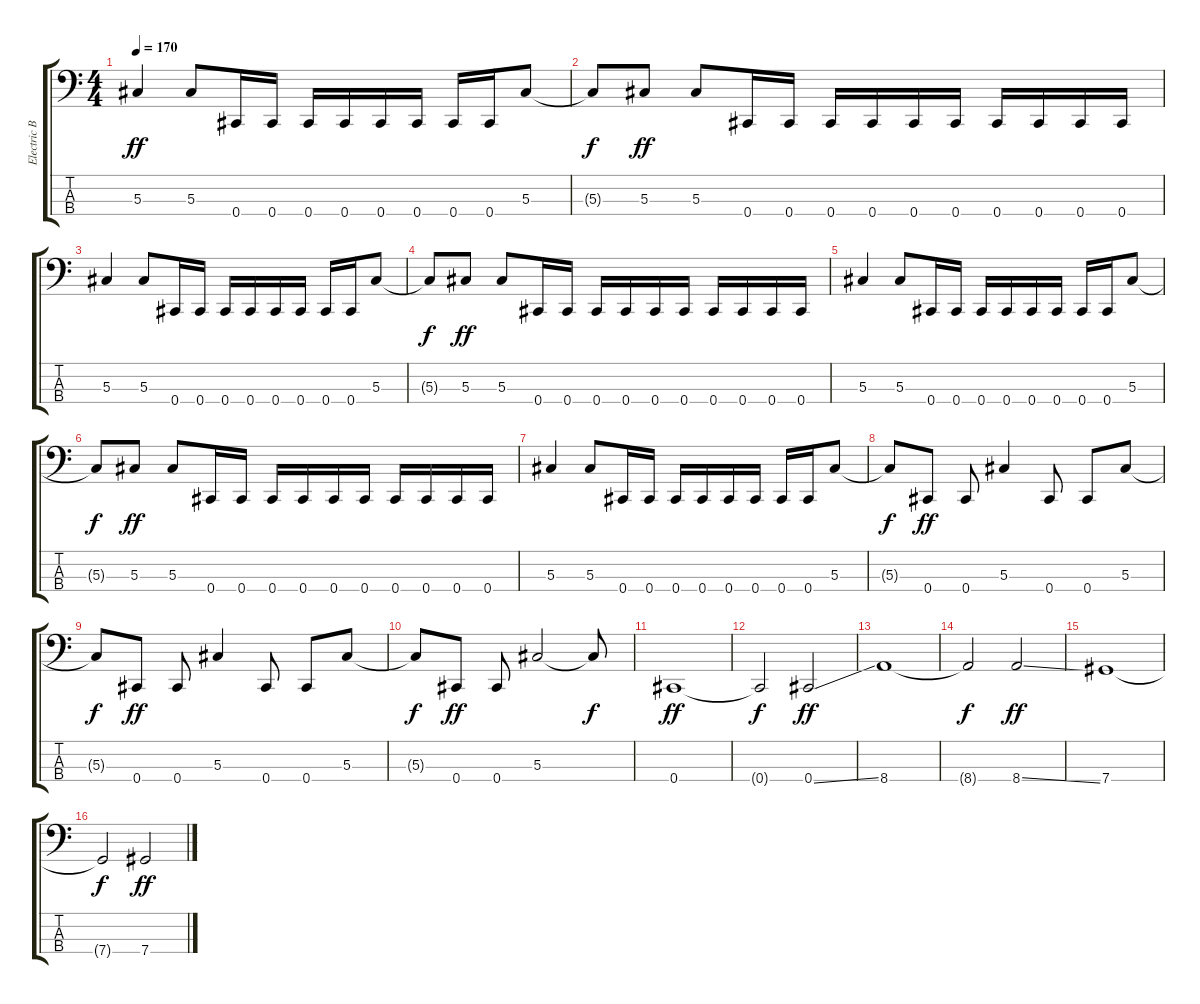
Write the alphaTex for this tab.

\track ("Electric Bass" "Electric B") {instrument electricbassfinger}
\staff {score tabs}
\tuning (Gb2 Db2 Ab1 Db1) {hide}
\ts (4 4)
\tempo 170
\clef f4
\ks c
5.3.4{dy ff} 5.3.8 0.4.16 0.4.16 0.4.16 0.4.16 0.4.16 0.4.16 0.4.16 0.4.16 5.3.8 |
5.3{t}.8{dy f} 5.3.8{dy ff} 5.3.8 0.4.16 0.4.16 0.4.16 0.4.16 0.4.16 0.4.16 0.4.16 0.4.16 0.4.16 0.4.16 |
5.3.4 5.3.8 0.4.16 0.4.16 0.4.16 0.4.16 0.4.16 0.4.16 0.4.16 0.4.16 5.3.8 |
5.3{t}.8{dy f} 5.3.8{dy ff} 5.3.8 0.4.16 0.4.16 0.4.16 0.4.16 0.4.16 0.4.16 0.4.16 0.4.16 0.4.16 0.4.16 |
5.3.4 5.3.8 0.4.16 0.4.16 0.4.16 0.4.16 0.4.16 0.4.16 0.4.16 0.4.16 5.3.8 |
5.3{t}.8{dy f} 5.3.8{dy ff} 5.3.8 0.4.16 0.4.16 0.4.16 0.4.16 0.4.16 0.4.16 0.4.16 0.4.16 0.4.16 0.4.16 |
5.3.4 5.3.8 0.4.16 0.4.16 0.4.16 0.4.16 0.4.16 0.4.16 0.4.16 0.4.16 5.3.8 |
5.3{t}.8{dy f} 0.4.8{dy ff} 0.4.8 5.3.4 0.4.8 0.4.8 5.3.8 |
5.3{t}.8{dy f} 0.4.8{dy ff} 0.4.8 5.3.4 0.4.8 0.4.8 5.3.8 |
5.3{t}.8{dy f} 0.4.8{dy ff} 0.4.8 5.3.2 5.3{t}.8{dy f} |
0.4.1{dy ff} |
0.4{t}.2{dy f} 0.4{ss}.2{dy ff} |
8.4.1 |
8.4{t}.2{dy f} 8.4{ss}.2{dy ff} |
7.4.1 |
7.4{t}.2{dy f} 7.4{ss}.2{dy ff}
